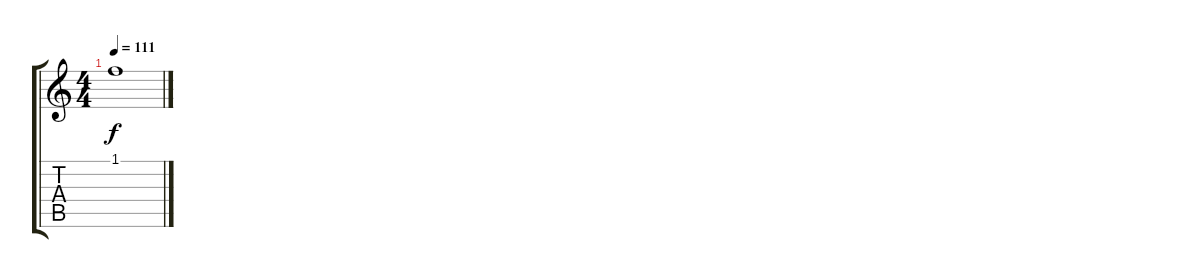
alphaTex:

\track "" {instrument acousticguitarsteel}
\staff {score tabs}
\tuning (E4 B3 G3 D3 A2 E2) {hide}
\ts (4 4)
\tempo 111
\clef g2
\ks c
1.1{t}.1{dy f}
